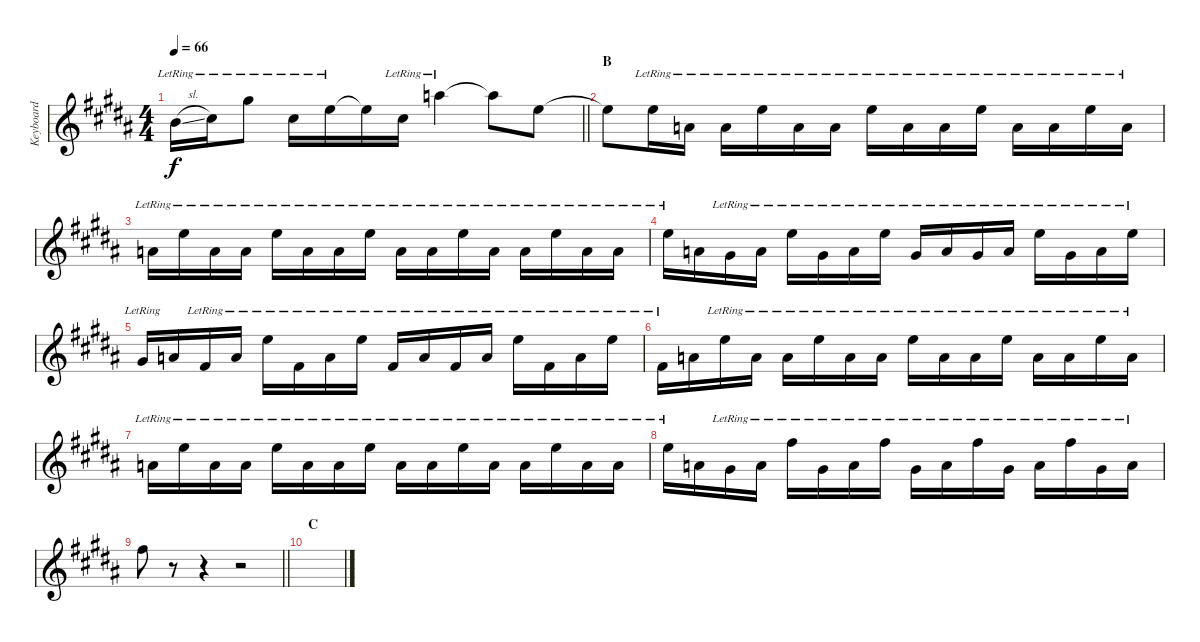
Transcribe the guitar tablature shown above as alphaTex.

\track ("Keyboard" "Keyboard") {instrument electricguitarjazz}
\staff {score}
\tuning (D4 A3 F3 C3 G2 D2) {hide}
\ts (4 4)
\tempo 66
\clef g2
\barLineRight lightlight
\ks b
6.3{sl lr}.16{dy f} 8.3{lr}.16 6.1{lr}.8 8.3{lr}.16 7.2{lr}.16 7.2{t}.16 8.3{lr}.16 7.1{lr}.4 7.1{t}.8 7.2.8 |
\section ("" "B")
7.2{t}.8 2.1{lr}.16 0.2{lr}.16 4.3{lr}.16 2.1{lr}.16 0.2{lr}.16 4.3{lr}.16 2.1{lr}.16 0.2{lr}.16 4.3{lr}.16 2.1{lr}.16 0.2{lr}.16 4.3{lr}.16 2.1{lr}.16 0.2{lr}.16 |
4.3{lr}.16 2.1{lr}.16 0.2{lr}.16 4.3{lr}.16 2.1{lr}.16 0.2{lr}.16 4.3{lr}.16 2.1{lr}.16 0.2{lr}.16 4.3{lr}.16 2.1{lr}.16 0.2{lr}.16 4.3{lr}.16 2.1{lr}.16 0.2{lr}.16 4.3{lr}.16 |
2.1{lr}.16 0.2.16 3.3{lr}.16 0.2{lr}.16 2.1{lr}.16 3.3{lr}.16 0.2{lr}.16 2.1{lr}.16 3.3{lr}.16 0.2{lr}.16 3.3{lr}.16 0.2{lr}.16 2.1{lr}.16 3.3{lr}.16 0.2{lr}.16 2.1{lr}.16 |
3.3{lr}.16 0.2.16 1.3{lr}.16 0.2{lr}.16 2.1{lr}.16 1.3{lr}.16 0.2{lr}.16 2.1{lr}.16 1.3{lr}.16 0.2{lr}.16 1.3{lr}.16 0.2{lr}.16 2.1{lr}.16 1.3{lr}.16 0.2{lr}.16 2.1{lr}.16 |
1.3{lr}.16 0.2.16 2.1{lr}.16 0.2{lr}.16 4.3{lr}.16 2.1{lr}.16 0.2{lr}.16 4.3{lr}.16 2.1{lr}.16 0.2{lr}.16 4.3{lr}.16 2.1{lr}.16 0.2{lr}.16 4.3{lr}.16 2.1{lr}.16 0.2{lr}.16 |
4.3{lr}.16 2.1{lr}.16 0.2{lr}.16 4.3{lr}.16 2.1{lr}.16 0.2{lr}.16 4.3{lr}.16 2.1{lr}.16 0.2{lr}.16 4.3{lr}.16 2.1{lr}.16 0.2{lr}.16 4.3{lr}.16 2.1{lr}.16 0.2{lr}.16 4.3{lr}.16 |
2.1{lr}.16 0.2.16 3.3{lr}.16 0.2{lr}.16 4.1{lr}.16 3.3{lr}.16 0.2{lr}.16 4.1{lr}.16 3.3{lr}.16 0.2{lr}.16 4.1{lr}.16 3.3{lr}.16 0.2{lr}.16 4.1{lr}.16 3.3{lr}.16 0.2{lr}.16 |
\barLineRight lightlight
4.1.8 r.8 r.4 r.2 |
\section ("" "C")
